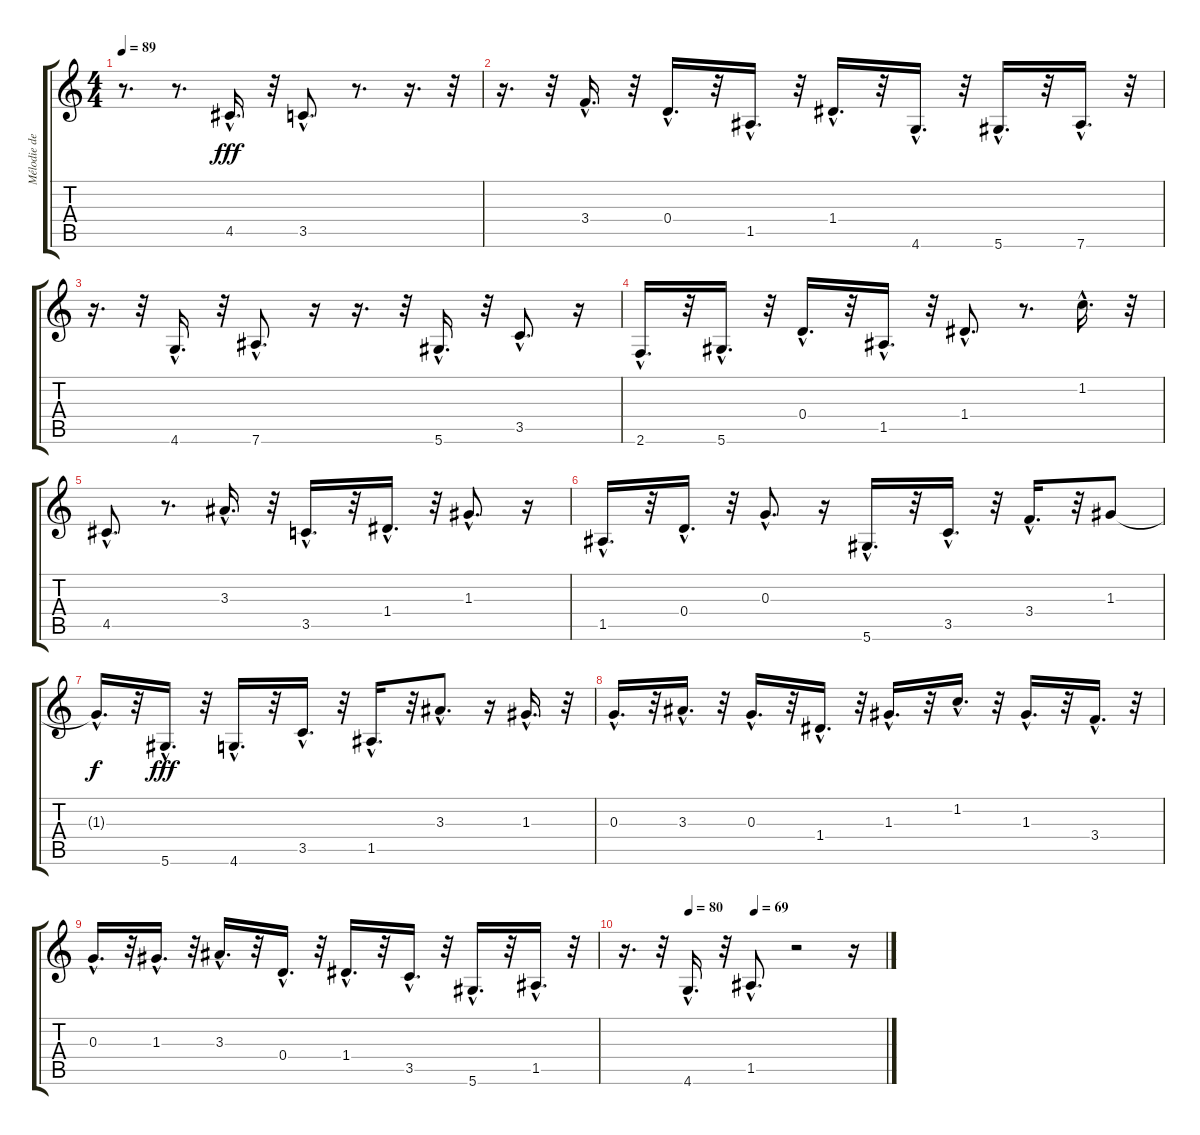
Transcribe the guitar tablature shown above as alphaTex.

\track ("Mélodie de basse" "Mélodie de") {instrument acousticguitarnylon}
\staff {score tabs}
\tuning (E4 B3 G3 D3 A2 Eb2) {hide}
\ts (4 4)
\tempo 89
\clef g2
\ks c
r.8{d dy fff} r.8{d} 4.5{hac}.16{d} r.32 3.5{hac}.8{d} r.8{d} r.16{d} r.32 |
r.16{d} r.32 3.4{hac}.16{d} r.32 0.4{hac}.16{d} r.32 1.5{hac}.16{d} r.32 1.4{hac}.16{d} r.32 4.6{hac}.16{d} r.32 5.6{hac}.16{d} r.32 7.6{hac}.16{d} r.32 |
r.16{d} r.32 4.6{hac}.16{d} r.32 7.6{hac}.8{d} r.16 r.16{d} r.32 5.6{hac}.16{d} r.32 3.5{hac}.8{d} r.16 |
2.6{hac}.16{d} r.32 5.6{hac}.16{d} r.32 0.4{hac}.16{d} r.32 1.5{hac}.16{d} r.32 1.4{hac}.8{d} r.8{d} 1.2{hac}.16{d} r.32 |
4.5{hac}.8{d} r.8{d} 3.3{hac}.16{d} r.32 3.5{hac}.16{d} r.32 1.4{hac}.16{d} r.32 1.3{hac}.8{d} r.16 |
1.5{hac}.16{d} r.32 0.4{hac}.16{d} r.32 0.3{hac}.8{d} r.16 5.6{hac}.16{d} r.32 3.5{hac}.16{d} r.32 3.4{hac}.16{d} r.32 1.3.8 |
1.3{hac t}.16{d dy f} r.32 5.6{hac}.16{d dy fff} r.32 4.6{hac}.16{d} r.32 3.5{hac}.16{d} r.32 1.5{hac}.16{d} r.32 3.3{hac}.8{d} r.16 1.3{hac}.16{d} r.32 |
0.3{hac}.16{d} r.32 3.3{hac}.16{d} r.32 0.3{hac}.16{d} r.32 1.4{hac}.16{d} r.32 1.3{hac}.16{d} r.32 1.2{hac}.16{d} r.32 1.3{hac}.16{d} r.32 3.4{hac}.16{d} r.32 |
0.3{hac}.16{d} r.32 1.3{hac}.16{d} r.32 3.3{hac}.16{d} r.32 0.4{hac}.16{d} r.32 1.4{hac}.16{d} r.32 3.5{hac}.16{d} r.32 5.6{hac}.16{d} r.32 1.5{hac}.16{d} r.32 |
\tempo (80 0.25)
\tempo (69 0.5)
r.16{d} r.32 4.6{hac}.16{d} r.32 1.5{hac}.8{d} r.2 r.16
